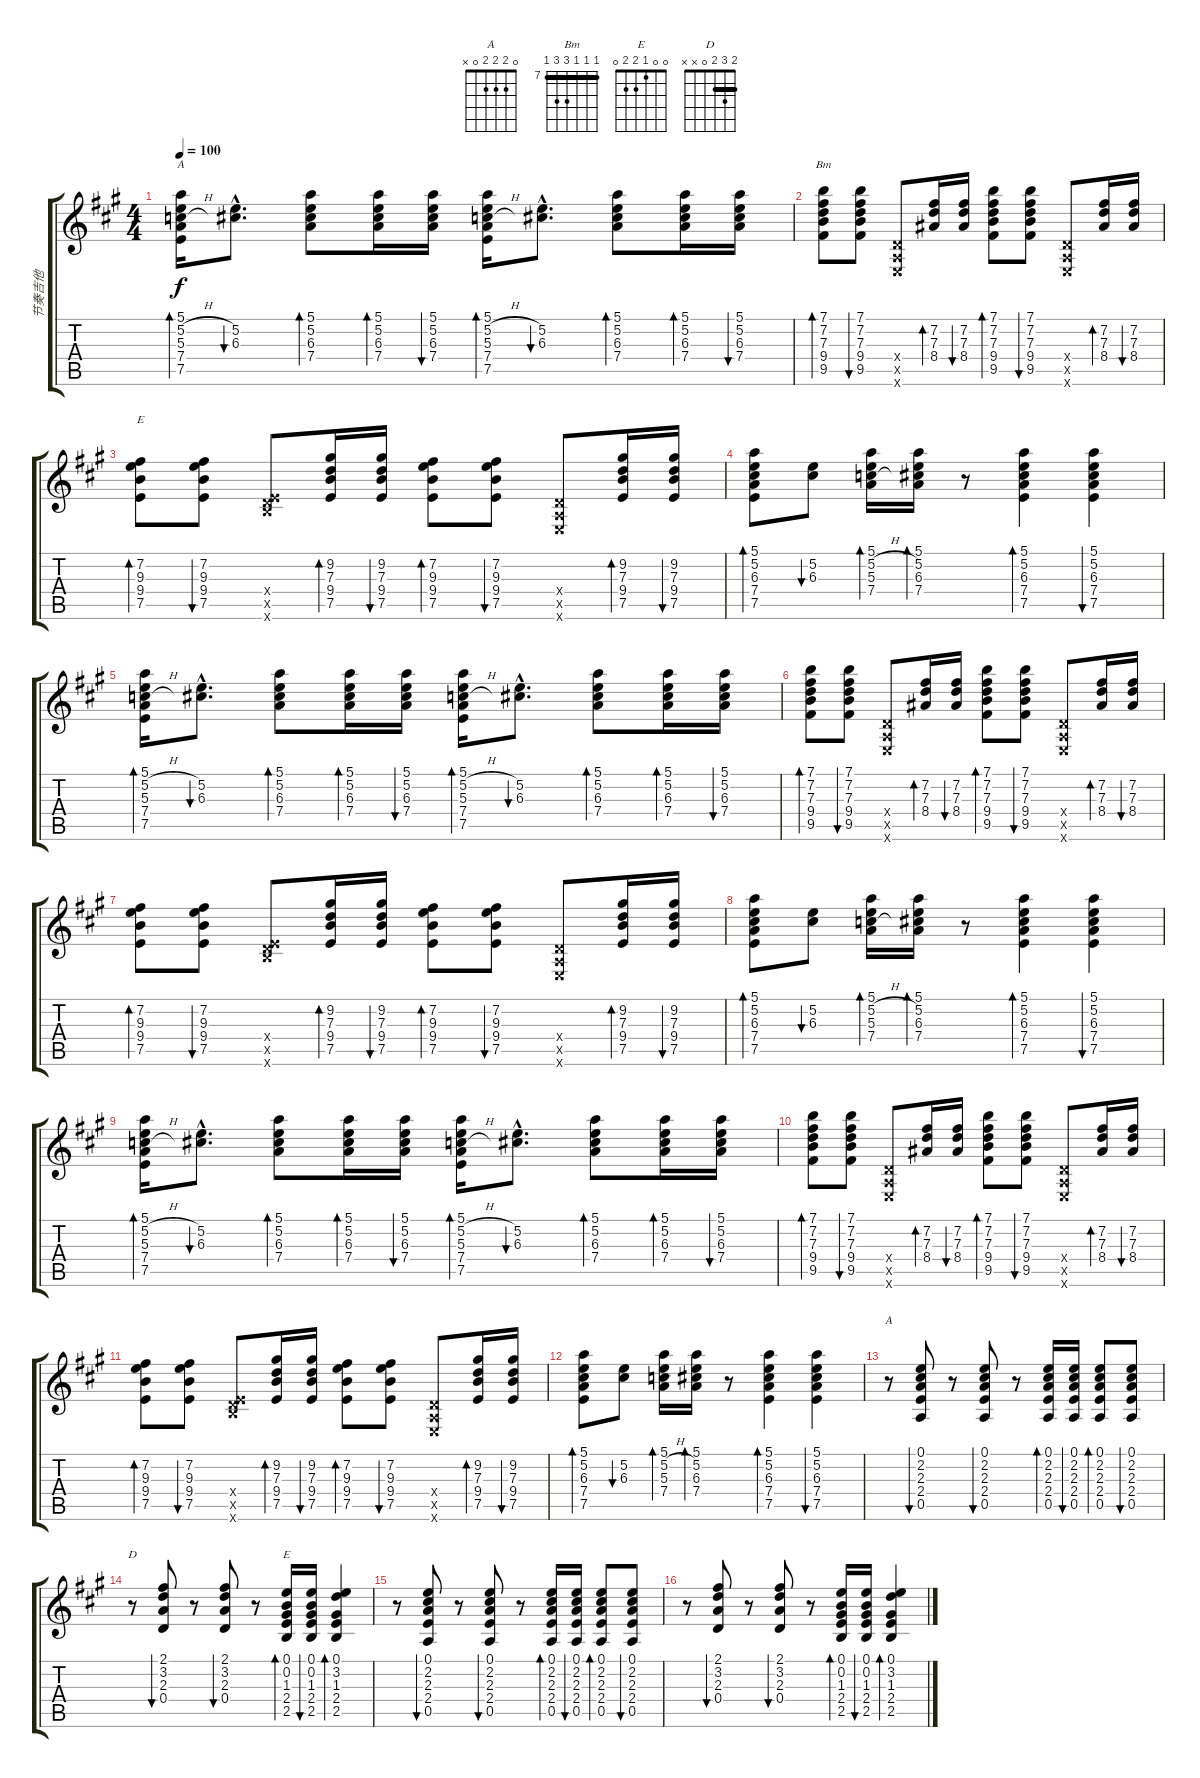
\track ("节奏吉他" "节奏吉他") {instrument acousticguitarsteel}
\staff {score tabs}
\tuning (E4 B3 G3 D3 A2 E2) {hide}
\chord ("A" 5 5 6 7 7 5) {firstfret 5 barre 5}
\chord ("Bm" 7 7 7 9 9 7) {firstfret 7 barre 7}
\chord ("E" 7 9 9 9 7 0) {firstfret 7 barre 7}
\chord ("A" 0 2 2 2 0 x)
\chord ("D" 2 3 2 0 x x) {barre 2}
\chord ("E" 0 0 1 2 2 0)
\ts (4 4)
\tempo 100
\clef g2
\ks a
(5.1 5.2{h} 5.3{h} 7.4 7.5).16{bd 120 ch "A" dy f instrument acousticguitarsteel} (5.2{hac} 6.3{hac}).8{d bu 60} (5.1 5.2 6.3 7.4).8{bd 60} (5.1 5.2 6.3 7.4).16{bd 60} (5.1 5.2 6.3 7.4).16{bu 60} (5.1 5.2{h} 5.3{h} 7.4 7.5).16{bd 120} (5.2{hac} 6.3{hac}).8{d bu 60} (5.1 5.2 6.3 7.4).8{bd 60} (5.1 5.2 6.3 7.4).16{bd 60} (5.1 5.2 6.3 7.4).16{bu 60} |
(7.1 7.2 7.3 9.4 9.5).8{bd 60 ch "Bm"} (7.1 7.2 7.3 9.4 9.5).8{bu 60} (0.4{x} 0.5{x} 0.6{x}).8 (7.2 7.3 8.4).16{bd 60} (7.2 7.3 8.4).16{bu 60} (7.1 7.2 7.3 9.4 9.5).8{bd 60} (7.1 7.2 7.3 9.4 9.5).8{bu 60} (0.4{x} 0.5{x} 0.6{x}).8 (7.2 7.3 8.4).16{bd 60} (7.2 7.3 8.4).16{bu 60} |
(7.2 9.3 9.4 7.5).8{bd 120 ch "E"} (7.2 9.3 9.4 7.5).8{bu 120} (0.4{x} 7.5{x} 7.6{x}).8 (9.2 7.3 9.4 7.5).16{bd 120} (9.2 7.3 9.4 7.5).16{bu 120} (7.2 9.3 9.4 7.5).8{bd 120} (7.2 9.3 9.4 7.5).8{bu 120} (0.4{x} 0.5{x} 0.6{x}).8 (9.2 7.3 9.4 7.5).16{bd 120} (9.2 7.3 9.4 7.5).16{bu 120} |
(5.1 5.2 6.3 7.4 7.5).8{bd 120} (5.2 6.3).8{bu 60} (5.1 5.2{h} 5.3{h} 7.4).16{bd 60} (5.1 5.2 6.3 7.4).16{bd 60} r.8 (5.1 5.2 6.3 7.4 7.5).4{bd 120} (5.1 5.2 6.3 7.4 7.5).4{bu 480} |
(5.1 5.2{h} 5.3{h} 7.4 7.5).16{bd 120} (5.2{hac} 6.3{hac}).8{d bu 60} (5.1 5.2 6.3 7.4).8{bd 60} (5.1 5.2 6.3 7.4).16{bd 60} (5.1 5.2 6.3 7.4).16{bu 60} (5.1 5.2{h} 5.3{h} 7.4 7.5).16{bd 120} (5.2{hac} 6.3{hac}).8{d bu 60} (5.1 5.2 6.3 7.4).8{bd 60} (5.1 5.2 6.3 7.4).16{bd 60} (5.1 5.2 6.3 7.4).16{bu 60} |
(7.1 7.2 7.3 9.4 9.5).8{bd 60} (7.1 7.2 7.3 9.4 9.5).8{bu 60} (0.4{x} 0.5{x} 0.6{x}).8 (7.2 7.3 8.4).16{bd 60} (7.2 7.3 8.4).16{bu 60} (7.1 7.2 7.3 9.4 9.5).8{bd 60} (7.1 7.2 7.3 9.4 9.5).8{bu 60} (0.4{x} 0.5{x} 0.6{x}).8 (7.2 7.3 8.4).16{bd 60} (7.2 7.3 8.4).16{bu 60} |
(7.2 9.3 9.4 7.5).8{bd 120} (7.2 9.3 9.4 7.5).8{bu 120} (0.4{x} 7.5{x} 7.6{x}).8 (9.2 7.3 9.4 7.5).16{bd 120} (9.2 7.3 9.4 7.5).16{bu 120} (7.2 9.3 9.4 7.5).8{bd 120} (7.2 9.3 9.4 7.5).8{bu 120} (0.4{x} 0.5{x} 0.6{x}).8 (9.2 7.3 9.4 7.5).16{bd 120} (9.2 7.3 9.4 7.5).16{bu 120} |
(5.1 5.2 6.3 7.4 7.5).8{bd 120} (5.2 6.3).8{bu 60} (5.1 5.2{h} 5.3{h} 7.4).16{bd 60} (5.1 5.2 6.3 7.4).16{bd 60} r.8 (5.1 5.2 6.3 7.4 7.5).4{bd 120} (5.1 5.2 6.3 7.4 7.5).4{bu 480} |
(5.1 5.2{h} 5.3{h} 7.4 7.5).16{bd 120} (5.2{hac} 6.3{hac}).8{d bu 60} (5.1 5.2 6.3 7.4).8{bd 60} (5.1 5.2 6.3 7.4).16{bd 60} (5.1 5.2 6.3 7.4).16{bu 60} (5.1 5.2{h} 5.3{h} 7.4 7.5).16{bd 120} (5.2{hac} 6.3{hac}).8{d bu 60} (5.1 5.2 6.3 7.4).8{bd 60} (5.1 5.2 6.3 7.4).16{bd 60} (5.1 5.2 6.3 7.4).16{bu 60} |
(7.1 7.2 7.3 9.4 9.5).8{bd 60} (7.1 7.2 7.3 9.4 9.5).8{bu 60} (0.4{x} 0.5{x} 0.6{x}).8 (7.2 7.3 8.4).16{bd 60} (7.2 7.3 8.4).16{bu 60} (7.1 7.2 7.3 9.4 9.5).8{bd 60} (7.1 7.2 7.3 9.4 9.5).8{bu 60} (0.4{x} 0.5{x} 0.6{x}).8 (7.2 7.3 8.4).16{bd 60} (7.2 7.3 8.4).16{bu 60} |
(7.2 9.3 9.4 7.5).8{bd 120} (7.2 9.3 9.4 7.5).8{bu 120} (0.4{x} 7.5{x} 7.6{x}).8 (9.2 7.3 9.4 7.5).16{bd 120} (9.2 7.3 9.4 7.5).16{bu 120} (7.2 9.3 9.4 7.5).8{bd 120} (7.2 9.3 9.4 7.5).8{bu 120} (0.4{x} 0.5{x} 0.6{x}).8 (9.2 7.3 9.4 7.5).16{bd 120} (9.2 7.3 9.4 7.5).16{bu 120} |
(5.1 5.2 6.3 7.4 7.5).8{bd 120} (5.2 6.3).8{bu 60} (5.1 5.2{h} 5.3{h} 7.4).16{bd 60} (5.1 5.2 6.3 7.4).16{bd 60} r.8 (5.1 5.2 6.3 7.4 7.5).4{bd 120} (5.1 5.2 6.3 7.4 7.5).4{bu 480} |
r.8{ch "A"} (0.1 2.2 2.3 2.4 0.5).8{bu 120} r.8 (0.1 2.2 2.3 2.4 0.5).8{bu 120} r.8 (0.1 2.2 2.3 2.4 0.5).16{bd 120} (0.1 2.2 2.3 2.4 0.5).16{bu 120} (0.1 2.2 2.3 2.4 0.5).8{bd 120} (0.1 2.2 2.3 2.4 0.5).8{bu 120} |
r.8{ch "D"} (2.1 3.2 2.3 0.4).8{bu 120} r.8 (2.1 3.2 2.3 0.4).8{bu 120} r.8 (0.1 0.2 1.3 2.4 2.5).16{bd 120 ch "E"} (0.1 0.2 1.3 2.4 2.5).16{bu 120} (0.1 3.2 1.3 2.4 2.5).4{bd 120} |
r.8 (0.1 2.2 2.3 2.4 0.5).8{bu 120} r.8 (0.1 2.2 2.3 2.4 0.5).8{bu 120} r.8 (0.1 2.2 2.3 2.4 0.5).16{bd 120} (0.1 2.2 2.3 2.4 0.5).16{bu 120} (0.1 2.2 2.3 2.4 0.5).8{bd 120} (0.1 2.2 2.3 2.4 0.5).8{bu 120} |
r.8 (2.1 3.2 2.3 0.4).8{bu 120} r.8 (2.1 3.2 2.3 0.4).8{bu 120} r.8 (0.1 0.2 1.3 2.4 2.5).16{bd 120} (0.1 0.2 1.3 2.4 2.5).16{bu 120} (0.1 3.2 1.3 2.4 2.5).4{bd 120}
